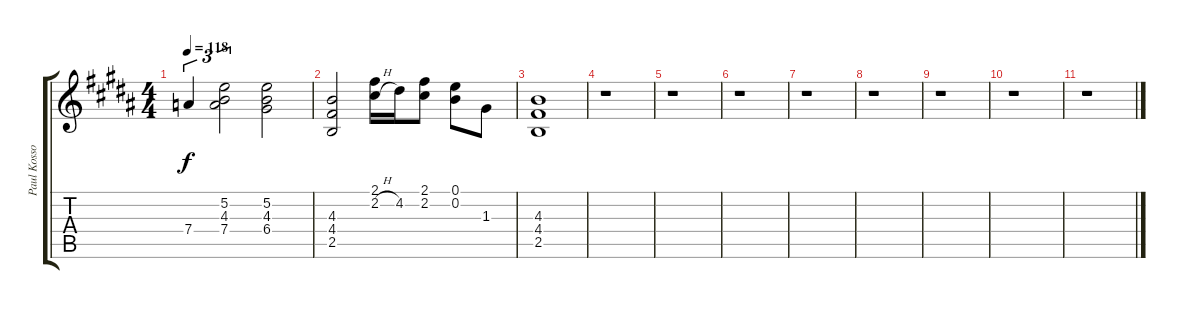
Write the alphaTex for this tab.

\track ("Paul Kossoff - Guitar 2" "Paul Kosso") {instrument overdrivenguitar}
\staff {score tabs}
\tuning (E4 B3 G3 D3 A2 E2) {hide}
\ts (4 4)
\tempo 118
\clef g2
\ks g#minor
7.4.4{tu (3 2) dy f} (5.2 4.3 7.4).2{tu (3 2)} (5.2 4.3 6.4).2 |
(4.3 4.4 2.5).2 (2.1 2.2{h}).16 4.2.16 (2.1 2.2).8 (0.1 0.2).8 1.3.8 |
(4.3 4.4 2.5).1 |
r.1 |
r.1 |
r.1 |
r.1 |
r.1 |
r.1 |
r.1 |
r.1
